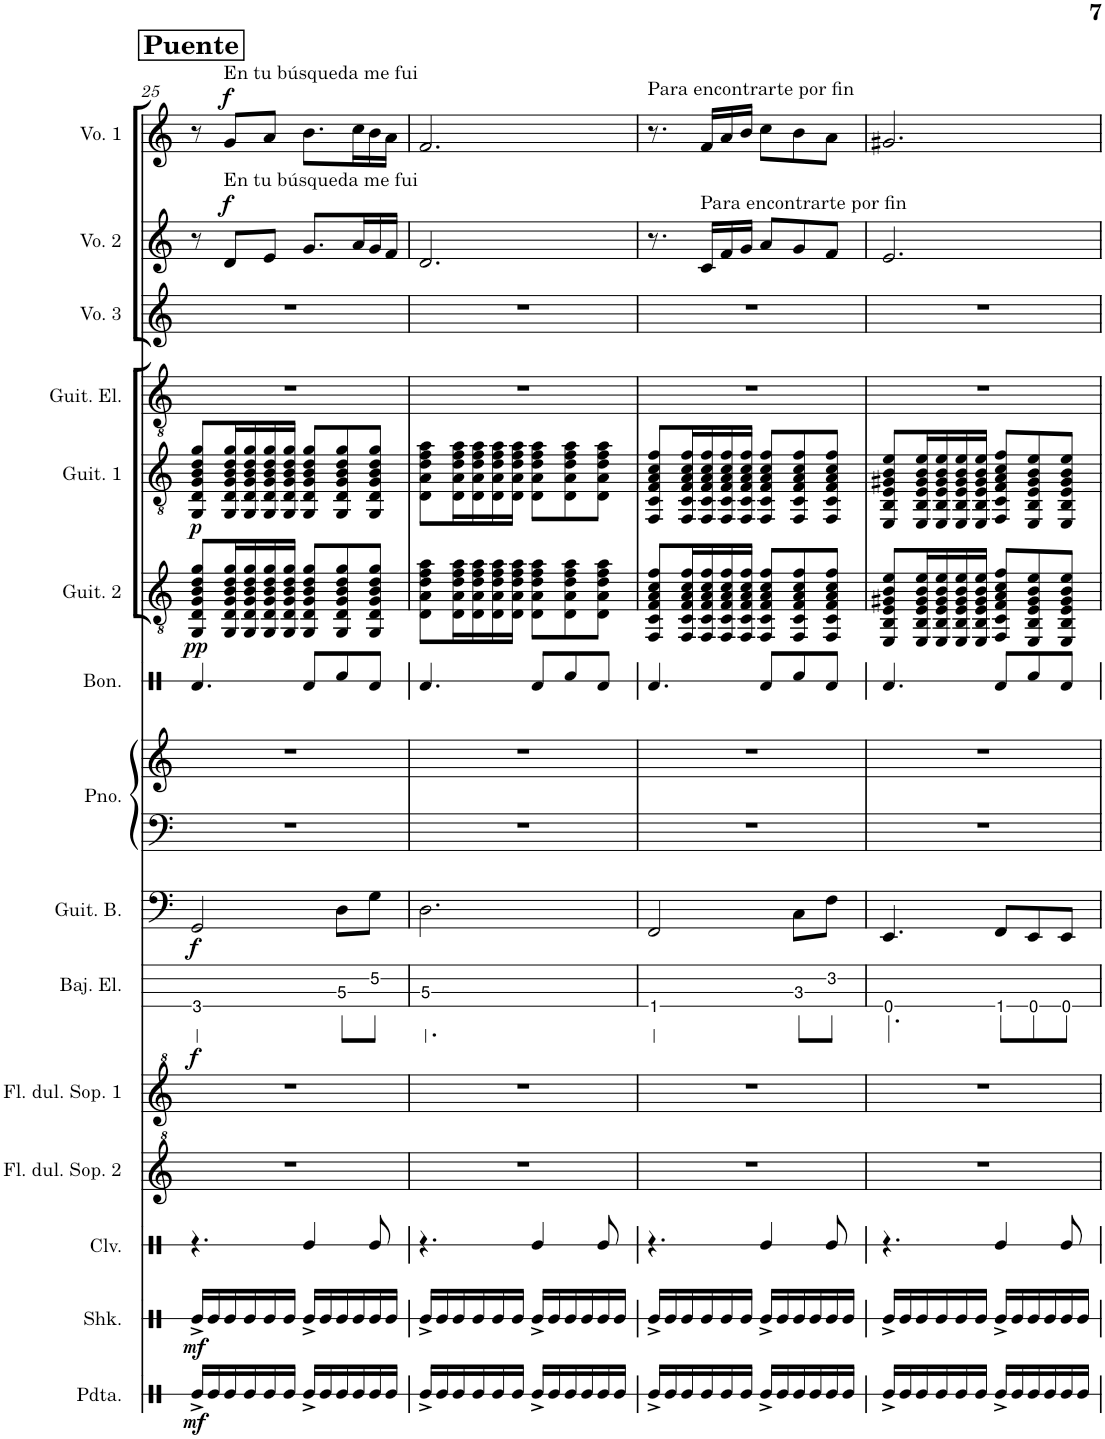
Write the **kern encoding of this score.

**kern	**dynam	**kern	**dynam	**kern	**kern	**kern	**kern	**dynam	**kern	**dynam	**kern	**kern	**kern	**kern	**dynam	**kern	**dynam	**kern	**kern	**kern	**dynam	**kern	**dynam
*part15	*part15	*part14	*part14	*part13	*part12	*part11	*part10	*part10	*part9	*part9	*part8	*part8	*part7	*part6	*part6	*part5	*part5	*part4	*part3	*part2	*part2	*part1	*part1
*staff16	*staff16	*staff15	*staff15	*staff14	*staff13	*staff12	*staff11	*staff11	*staff10	*staff10	*staff9	*staff8	*staff7	*staff6	*staff6	*staff5	*staff5	*staff4	*staff3	*staff2	*staff2	*staff1	*staff1
*I"Pandereta	*	*I"Shaker	*	*I"Claves	*I"Flauta dulce soprano 2	*I"Flauta dulce soprano 1	*I"Bajo eléctrico	*	*I"Bajo eléctrico	*	*I"Piano	*	*I"Bongós	*I"Guitarra acústica 2	*	*I"Guitarra acústica 1	*	*I"Guitarra eléctrica	*I"Voz 3	*I"Voz 2	*	*I"Voz 1	*
*I'Pdta.	*	*I'Shk.	*	*I'Clv.	*I'Fl. dul. Sop. 2	*I'Fl. dul. Sop. 1	*I'Baj. El.	*	*	*	*I'Pno.	*	*I'Bon.	*I'Guit. 2	*	*I'Guit. 1	*	*I'Guit. El.	*I'Vo. 3	*I'Vo. 2	*	*I'Vo. 1	*
!!LO:PB:g=z
*clefX	*	*clefX	*	*clefX	*clefG^2	*clefG^2	*	*	*clefF4	*	*clefF4	*clefG2	*clefX	*clefGv2	*	*clefGv2	*	*clefGv2	*clefG2	*clefG2	*	*clefG2	*
*	*	*	*	*	*	*	*Trd7c12	*	*Trd7c12	*	*	*	*	*	*	*	*	*	*	*	*	*	*
*k[]	*	*k[]	*	*k[]	*k[]	*k[]	*k[]	*	*k[]	*	*k[]	*k[]	*k[]	*k[]	*	*k[]	*	*k[]	*k[]	*k[]	*	*k[]	*
*M6/8	*	*M6/8	*	*M6/8	*M6/8	*M6/8	*M6/8	*	*M6/8	*	*M6/8	*M6/8	*M6/8	*M6/8	*	*M6/8	*	*M6/8	*M6/8	*M6/8	*	*M6/8	*
!!LO:REH:place=s1:a:B:cj:fs=14:t=Puente
=25	=25	=25	=25	=25	=25	=25	=25	=25	=25	=25	=25	=25	=25	=25	=25	=25	=25	=25	=25	=25	=25	=25	=25
!	!LO:DY:b	!	!LO:DY:b	!	!	!	!	!LO:DY:b	!	!LO:DY:b	!	!	!	!	!LO:DY:b	!	!LO:DY:b	!	!	!	!	!	!
16Re^/LL	mf	16Re^/LL	mf	4.r	2.r	2.r	2GG\	f	2GG/	f	2.r	2.r	4.Rd/	8GG/ 8D/ 8G/ 8B/ 8d/ 8g/L	pp	8GG/ 8D/ 8G/ 8B/ 8d/ 8g/L	p	2.r	2.r	8r	.	8r	.
16Re/	.	16Re/	.	.	.	.	.	.	.	.	.	.	.	.	.	.	.	.	.	.	.	.	.
!	!	!	!	!	!	!	!	!	!	!	!	!	!	!	!	!	!	!	!	!	!	!LO:TX:a:t=En tu búsqueda me fui	!
!	!	!	!	!	!	!	!	!	!	!	!	!	!	!	!	!	!	!	!	!LO:TX:a:t=En tu búsqueda me fui	!	!	!
!	!	!	!	!	!	!	!	!	!	!	!	!	!	!	!	!	!	!	!	!	!LO:DY:a	!	!LO:DY:a
16Re/	.	16Re/	.	.	.	.	.	.	.	.	.	.	.	16GG/ 16D/ 16G/ 16B/ 16d/ 16g/L	.	16GG/ 16D/ 16G/ 16B/ 16d/ 16g/L	.	.	.	8d/L	f	8g/L	f
16Re/	.	16Re/	.	.	.	.	.	.	.	.	.	.	.	16GG/ 16D/ 16G/ 16B/ 16d/ 16g/	.	16GG/ 16D/ 16G/ 16B/ 16d/ 16g/	.	.	.	.	.	.	.
16Re/	.	16Re/	.	.	.	.	.	.	.	.	.	.	.	16GG/ 16D/ 16G/ 16B/ 16d/ 16g/	.	16GG/ 16D/ 16G/ 16B/ 16d/ 16g/	.	.	.	8e/J	.	8a/J	.
16Re/JJ	.	16Re/JJ	.	.	.	.	.	.	.	.	.	.	.	16GG/ 16D/ 16G/ 16B/ 16d/ 16g/JJ	.	16GG/ 16D/ 16G/ 16B/ 16d/ 16g/JJ	.	.	.	.	.	.	.
16Re^/LL	.	16Re^/LL	.	4Re/	.	.	.	.	.	.	.	.	8Rd/L	8GG/ 8D/ 8G/ 8B/ 8d/ 8g/L	.	8GG/ 8D/ 8G/ 8B/ 8d/ 8g/L	.	.	.	8.g/L	.	8.b\L	.
16Re/	.	16Re/	.	.	.	.	.	.	.	.	.	.	.	.	.	.	.	.	.	.	.	.	.
16Re/	.	16Re/	.	.	.	.	8D\L	.	8D\L	.	.	.	8Rf/	8GG/ 8D/ 8G/ 8B/ 8d/ 8g/	.	8GG/ 8D/ 8G/ 8B/ 8d/ 8g/	.	.	.	.	.	.	.
16Re/	.	16Re/	.	.	.	.	.	.	.	.	.	.	.	.	.	.	.	.	.	16a/L	.	16cc\L	.
16Re/	.	16Re/	.	8Re/	.	.	8G\J	.	8G\J	.	.	.	8Rd/J	8GG/ 8D/ 8G/ 8B/ 8d/ 8g/J	.	8GG/ 8D/ 8G/ 8B/ 8d/ 8g/J	.	.	.	16g/	.	16b\	.
16Re/JJ	.	16Re/JJ	.	.	.	.	.	.	.	.	.	.	.	.	.	.	.	.	.	16f/JJ	.	16a\JJ	.
=26	=26	=26	=26	=26	=26	=26	=26	=26	=26	=26	=26	=26	=26	=26	=26	=26	=26	=26	=26	=26	=26	=26	=26
16Re^/LL	.	16Re^/LL	.	4.r	2.r	2.r	2.D\	.	2.D\	.	2.r	2.r	4.Rd/	8D\ 8A\ 8d\ 8f\ 8a\L	.	8D\ 8A\ 8d\ 8f\ 8a\L	.	2.r	2.r	2.d/	.	2.f/	.
16Re/	.	16Re/	.	.	.	.	.	.	.	.	.	.	.	.	.	.	.	.	.	.	.	.	.
16Re/	.	16Re/	.	.	.	.	.	.	.	.	.	.	.	16D\ 16A\ 16d\ 16f\ 16a\L	.	16D\ 16A\ 16d\ 16f\ 16a\L	.	.	.	.	.	.	.
16Re/	.	16Re/	.	.	.	.	.	.	.	.	.	.	.	16D\ 16A\ 16d\ 16f\ 16a\	.	16D\ 16A\ 16d\ 16f\ 16a\	.	.	.	.	.	.	.
16Re/	.	16Re/	.	.	.	.	.	.	.	.	.	.	.	16D\ 16A\ 16d\ 16f\ 16a\	.	16D\ 16A\ 16d\ 16f\ 16a\	.	.	.	.	.	.	.
16Re/JJ	.	16Re/JJ	.	.	.	.	.	.	.	.	.	.	.	16D\ 16A\ 16d\ 16f\ 16a\JJ	.	16D\ 16A\ 16d\ 16f\ 16a\JJ	.	.	.	.	.	.	.
16Re^/LL	.	16Re^/LL	.	4Re/	.	.	.	.	.	.	.	.	8Rd/L	8D\ 8A\ 8d\ 8f\ 8a\L	.	8D\ 8A\ 8d\ 8f\ 8a\L	.	.	.	.	.	.	.
16Re/	.	16Re/	.	.	.	.	.	.	.	.	.	.	.	.	.	.	.	.	.	.	.	.	.
16Re/	.	16Re/	.	.	.	.	.	.	.	.	.	.	8Rf/	8D\ 8A\ 8d\ 8f\ 8a\	.	8D\ 8A\ 8d\ 8f\ 8a\	.	.	.	.	.	.	.
16Re/	.	16Re/	.	.	.	.	.	.	.	.	.	.	.	.	.	.	.	.	.	.	.	.	.
16Re/	.	16Re/	.	8Re/	.	.	.	.	.	.	.	.	8Rd/J	8D\ 8A\ 8d\ 8f\ 8a\J	.	8D\ 8A\ 8d\ 8f\ 8a\J	.	.	.	.	.	.	.
16Re/JJ	.	16Re/JJ	.	.	.	.	.	.	.	.	.	.	.	.	.	.	.	.	.	.	.	.	.
=27	=27	=27	=27	=27	=27	=27	=27	=27	=27	=27	=27	=27	=27	=27	=27	=27	=27	=27	=27	=27	=27	=27	=27
!	!	!	!	!	!	!	!	!	!	!	!	!	!	!	!	!	!	!	!	!	!	!LO:TX:a:t=Para encontrarte por fin	!
16Re^/LL	.	16Re^/LL	.	4.r	2.r	2.r	2FF\	.	2FF/	.	2.r	2.r	4.Rd/	8FF/ 8C/ 8F/ 8A/ 8c/ 8f/L	.	8FF/ 8C/ 8F/ 8A/ 8c/ 8f/L	.	2.r	2.r	8.r	.	8.r	.
16Re/	.	16Re/	.	.	.	.	.	.	.	.	.	.	.	.	.	.	.	.	.	.	.	.	.
16Re/	.	16Re/	.	.	.	.	.	.	.	.	.	.	.	16FF/ 16C/ 16F/ 16A/ 16c/ 16f/L	.	16FF/ 16C/ 16F/ 16A/ 16c/ 16f/L	.	.	.	.	.	.	.
!	!	!	!	!	!	!	!	!	!	!	!	!	!	!	!	!	!	!	!	!LO:TX:a:t=Para encontrarte por fin	!	!	!
16Re/	.	16Re/	.	.	.	.	.	.	.	.	.	.	.	16FF/ 16C/ 16F/ 16A/ 16c/ 16f/	.	16FF/ 16C/ 16F/ 16A/ 16c/ 16f/	.	.	.	16c/LL	.	16f/LL	.
16Re/	.	16Re/	.	.	.	.	.	.	.	.	.	.	.	16FF/ 16C/ 16F/ 16A/ 16c/ 16f/	.	16FF/ 16C/ 16F/ 16A/ 16c/ 16f/	.	.	.	16f/	.	16a/	.
16Re/JJ	.	16Re/JJ	.	.	.	.	.	.	.	.	.	.	.	16FF/ 16C/ 16F/ 16A/ 16c/ 16f/JJ	.	16FF/ 16C/ 16F/ 16A/ 16c/ 16f/JJ	.	.	.	16g/JJ	.	16b/JJ	.
16Re^/LL	.	16Re^/LL	.	4Re/	.	.	.	.	.	.	.	.	8Rd/L	8FF/ 8C/ 8F/ 8A/ 8c/ 8f/L	.	8FF/ 8C/ 8F/ 8A/ 8c/ 8f/L	.	.	.	8a/L	.	8cc\L	.
16Re/	.	16Re/	.	.	.	.	.	.	.	.	.	.	.	.	.	.	.	.	.	.	.	.	.
16Re/	.	16Re/	.	.	.	.	8C\L	.	8C\L	.	.	.	8Rf/	8FF/ 8C/ 8F/ 8A/ 8c/ 8f/	.	8FF/ 8C/ 8F/ 8A/ 8c/ 8f/	.	.	.	8g/	.	8b\	.
16Re/	.	16Re/	.	.	.	.	.	.	.	.	.	.	.	.	.	.	.	.	.	.	.	.	.
16Re/	.	16Re/	.	8Re/	.	.	8F\J	.	8F\J	.	.	.	8Rd/J	8FF/ 8C/ 8F/ 8A/ 8c/ 8f/J	.	8FF/ 8C/ 8F/ 8A/ 8c/ 8f/J	.	.	.	8f/J	.	8a\J	.
16Re/JJ	.	16Re/JJ	.	.	.	.	.	.	.	.	.	.	.	.	.	.	.	.	.	.	.	.	.
=28	=28	=28	=28	=28	=28	=28	=28	=28	=28	=28	=28	=28	=28	=28	=28	=28	=28	=28	=28	=28	=28	=28	=28
16Re^/LL	.	16Re^/LL	.	4.r	2.r	2.r	4.EE\	.	4.EE/	.	2.r	2.r	4.Rd/	8EE/ 8BB/ 8E/ 8G#X/ 8B/ 8e/L	.	8EE/ 8BB/ 8E/ 8G#X/ 8B/ 8e/L	.	2.r	2.r	2.e/	.	2.g#X/	.
16Re/	.	16Re/	.	.	.	.	.	.	.	.	.	.	.	.	.	.	.	.	.	.	.	.	.
16Re/	.	16Re/	.	.	.	.	.	.	.	.	.	.	.	16EE/ 16BB/ 16E/ 16G#/ 16B/ 16e/L	.	16EE/ 16BB/ 16E/ 16G#/ 16B/ 16e/L	.	.	.	.	.	.	.
16Re/	.	16Re/	.	.	.	.	.	.	.	.	.	.	.	16EE/ 16BB/ 16E/ 16G#/ 16B/ 16e/	.	16EE/ 16BB/ 16E/ 16G#/ 16B/ 16e/	.	.	.	.	.	.	.
16Re/	.	16Re/	.	.	.	.	.	.	.	.	.	.	.	16EE/ 16BB/ 16E/ 16G#/ 16B/ 16e/	.	16EE/ 16BB/ 16E/ 16G#/ 16B/ 16e/	.	.	.	.	.	.	.
16Re/JJ	.	16Re/JJ	.	.	.	.	.	.	.	.	.	.	.	16EE/ 16BB/ 16E/ 16G#/ 16B/ 16e/JJ	.	16EE/ 16BB/ 16E/ 16G#/ 16B/ 16e/JJ	.	.	.	.	.	.	.
16Re^/LL	.	16Re^/LL	.	4Re/	.	.	8FF\L	.	8FF/L	.	.	.	8Rd/L	8FF/ 8C/ 8F/ 8A/ 8c/ 8f/L	.	8FF/ 8C/ 8F/ 8A/ 8c/ 8f/L	.	.	.	.	.	.	.
16Re/	.	16Re/	.	.	.	.	.	.	.	.	.	.	.	.	.	.	.	.	.	.	.	.	.
16Re/	.	16Re/	.	.	.	.	8EE\	.	8EE/	.	.	.	8Rf/	8EE/ 8BB/ 8E/ 8G#/ 8B/ 8e/	.	8EE/ 8BB/ 8E/ 8G#/ 8B/ 8e/	.	.	.	.	.	.	.
16Re/	.	16Re/	.	.	.	.	.	.	.	.	.	.	.	.	.	.	.	.	.	.	.	.	.
16Re/	.	16Re/	.	8Re/	.	.	8EE\J	.	8EE/J	.	.	.	8Rd/J	8EE/ 8BB/ 8E/ 8G#/ 8B/ 8e/J	.	8EE/ 8BB/ 8E/ 8G#/ 8B/ 8e/J	.	.	.	.	.	.	.
16Re/JJ	.	16Re/JJ	.	.	.	.	.	.	.	.	.	.	.	.	.	.	.	.	.	.	.	.	.
=	=	=	=	=	=	=	=	=	=	=	=	=	=	=	=	=	=	=	=	=	=	=	=
*-	*-	*-	*-	*-	*-	*-	*-	*-	*-	*-	*-	*-	*-	*-	*-	*-	*-	*-	*-	*-	*-	*-	*-
